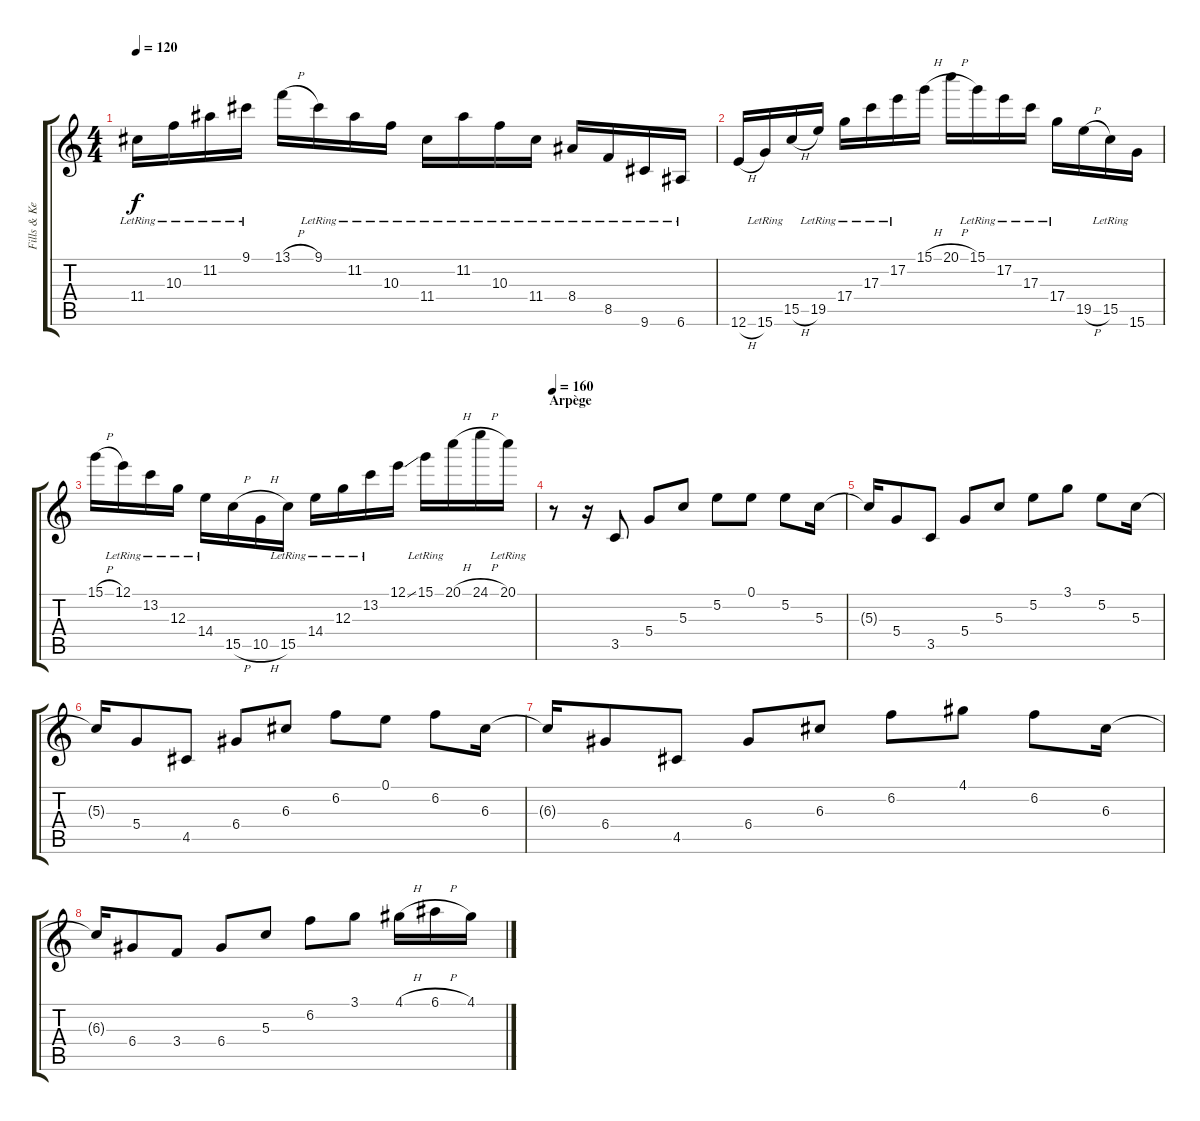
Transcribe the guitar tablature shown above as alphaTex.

\track ("Fills & Keys" "Fills & Ke") {instrument electricguitarjazz}
\staff {score tabs}
\tuning (E4 B3 G3 D3 A2 E2) {hide}
\ts (4 4)
\tempo 120
\clef g2
\ks c
11.4{lr}.16{dy f} 10.3{lr}.16 11.2{lr}.16 9.1{lr}.16 13.1{h}.16 9.1{lr}.16 11.2{lr}.16 10.3{lr}.16 11.4{lr}.16 11.2{lr}.16 10.3{lr}.16 11.4{lr}.16 8.4{lr}.16 8.5{lr}.16 9.6{lr}.16 6.6{lr}.16 |
12.6{h}.16 15.6{lr}.16 15.5{h}.16 19.5{lr}.16 17.4{lr}.16 17.3{lr}.16 17.2{lr}.16 15.1{h}.16 20.1{h}.16 15.1{lr}.16 17.2{lr}.16 17.3{lr}.16 17.4{lr}.16 19.5{h}.16 15.5{lr}.16 15.6{lr}.16 |
15.1{h}.16 12.1{lr}.16 13.2{lr}.16 12.3{lr}.16 14.4{lr}.16 15.5{h}.16 10.5{h}.16 15.5{lr}.16 14.4{lr}.16 12.3{lr}.16 13.2{lr}.16 12.1{ss}.16 15.1{lr}.16 20.1{h}.16 24.1{h}.16 20.1{lr}.16 |
\section ("" "Arpège")
\tempo 160
r.8{volume 12 balance 4} r.16 3.5.8 5.4.8 5.3.8 5.2.8 0.1.8 5.2.8 5.3.16 |
5.3{t}.16 5.4.8 3.5.8{instrument electricguitarjazz} 5.4.8 5.3.8 5.2.8 3.1.8 5.2.8 5.3.16 |
5.3{t}.16 5.4.8 4.5.8 6.4.8 6.3.8 6.2.8 0.1.8 6.2.8 6.3.16 |
6.3{t}.16 6.4.8 4.5.8 6.4.8 6.3.8 6.2.8 4.1.8 6.2.8 6.3.16 |
6.3{t}.16 6.4.8 3.4.8 6.4.8 5.3.8 6.2.8 3.1.8 4.1{h}.16 6.1{h}.16 4.1{h}.16
